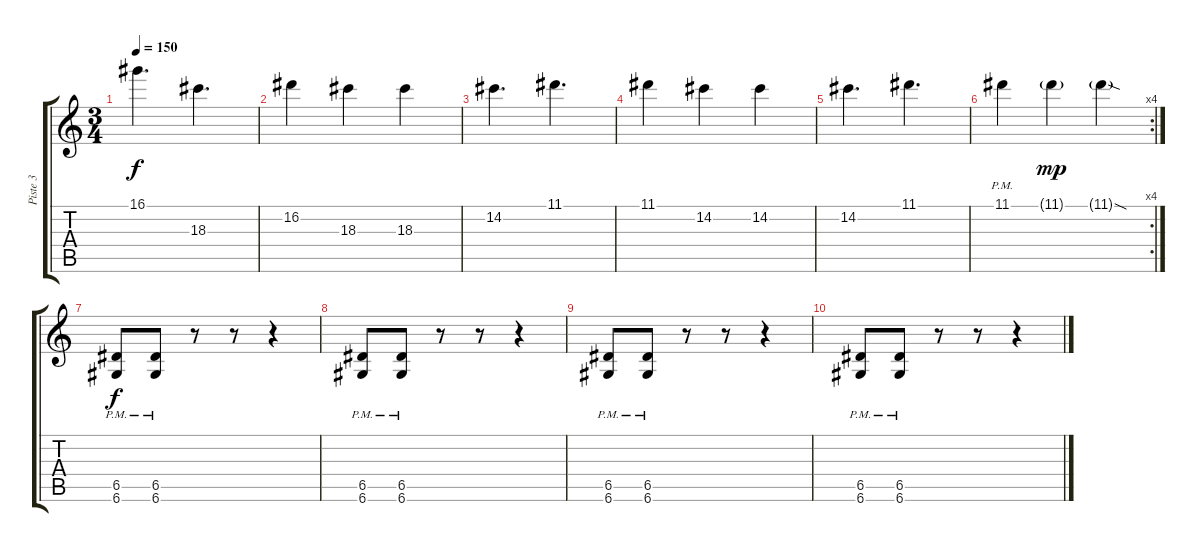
\track ("Piste 3" "Piste 3") {instrument overdrivenguitar}
\staff {score tabs}
\tuning (E4 B3 G3 D3 A2 D2) {hide}
\ts (3 4)
\tempo 150
\clef g2
\ks c
16.1.4{d dy f} 18.3.4{d} |
16.2.4 18.3.4 18.3.4 |
14.2.4{d} 11.1.4{d} |
11.1.4 14.2.4 14.2.4 |
14.2.4{d} 11.1.4{d} |
\rc 4
11.1{pm}.4 11.1{g}.4{dy mp} 11.1{sod g}.4 |
(6.5{pm} 6.6{pm}).8{dy f} (6.5{pm} 6.6{pm}).8 r.8 r.8 r.4 |
(6.5{pm} 6.6{pm}).8 (6.5{pm} 6.6{pm}).8 r.8 r.8 r.4 |
(6.5{pm} 6.6{pm}).8 (6.5{pm} 6.6{pm}).8 r.8 r.8 r.4 |
(6.5{pm} 6.6{pm}).8 (6.5{pm} 6.6{pm}).8 r.8 r.8 r.4
